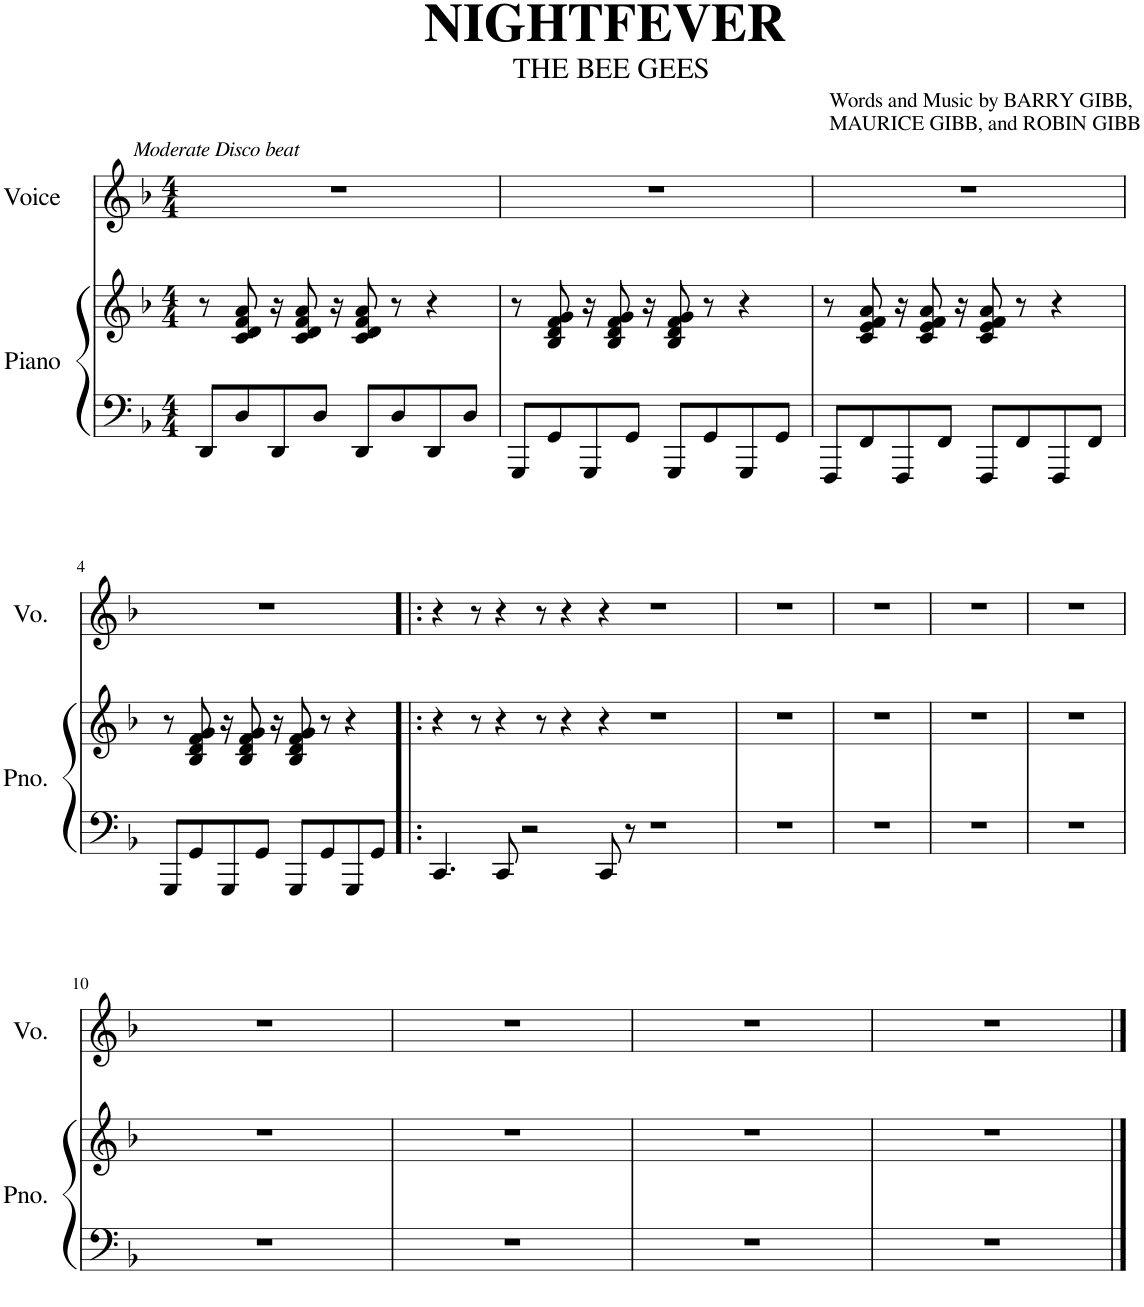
**kern	**kern	**kern
*part2	*part2	*part1
*staff3	*staff2	*staff1
*I"Piano	*	*I"Voice
*I'Pno.	*	*I'Vo.
*clefF4	*clefG2	*clefG2
*k[b-]	*k[b-]	*k[b-]
*M4/4	*M4/4	*M4/4
=1	=1	=1
8DD/L	8r	1r
8D/	8c/ 8d/ 8f/ 8a/	.
8DD/	16r	.
.	8c/ 8d/ 8f/ 8a/	.
8D/J	.	.
.	16r	.
8DD/L	8c/ 8d/ 8f/ 8a/	.
8D/	8r	.
8DD/	4r	.
8D/J	.	.
=2	=2	=2
8GGG/L	8r	1r
8GG/	8B-/ 8d/ 8f/ 8g/	.
8GGG/	16r	.
.	8B-/ 8d/ 8f/ 8g/	.
8GG/J	.	.
.	16r	.
8GGG/L	8B-/ 8d/ 8f/ 8g/	.
8GG/	8r	.
8GGG/	4r	.
8GG/J	.	.
=3	=3	=3
8FFF/L	8r	1r
8FF/	8c/ 8e/ 8f/ 8a/	.
8FFF/	16r	.
.	8c/ 8e/ 8f/ 8a/	.
8FF/J	.	.
.	16r	.
8FFF/L	8c/ 8e/ 8f/ 8a/	.
8FF/	8r	.
8FFF/	4r	.
8FF/J	.	.
!!LO:LB:g=z
=4	=4	=4
8GGG/L	8r	1r
8GG/	8B-/ 8d/ 8f/ 8g/	.
8GGG/	16r	.
.	8B-/ 8d/ 8f/ 8g/	.
8GG/J	.	.
.	16r	.
8GGG/L	8B-/ 8d/ 8f/ 8g/	.
8GG/	8r	.
8GGG/	4r	.
8GG/J	.	.
=5!|:	=5!|:	=5!|:
4.CC/	4r	4r
.	8r	8r
8CC/	4r	4r
2r	.	.
.	8r	8r
.	4r	4r
8CC/	4r	4r
8r	.	.
1r	1r	1r
=6	=6	=6
1r	1r	1r
=7	=7	=7
1r	1r	1r
=8	=8	=8
1r	1r	1r
=9	=9	=9
1r	1r	1r
!!LO:LB:g=z
=10	=10	=10
1r	1r	1r
=11	=11	=11
1r	1r	1r
=12	=12	=12
1r	1r	1r
=13	=13	=13
1r	1r	1r
==	==	==
*-	*-	*-
